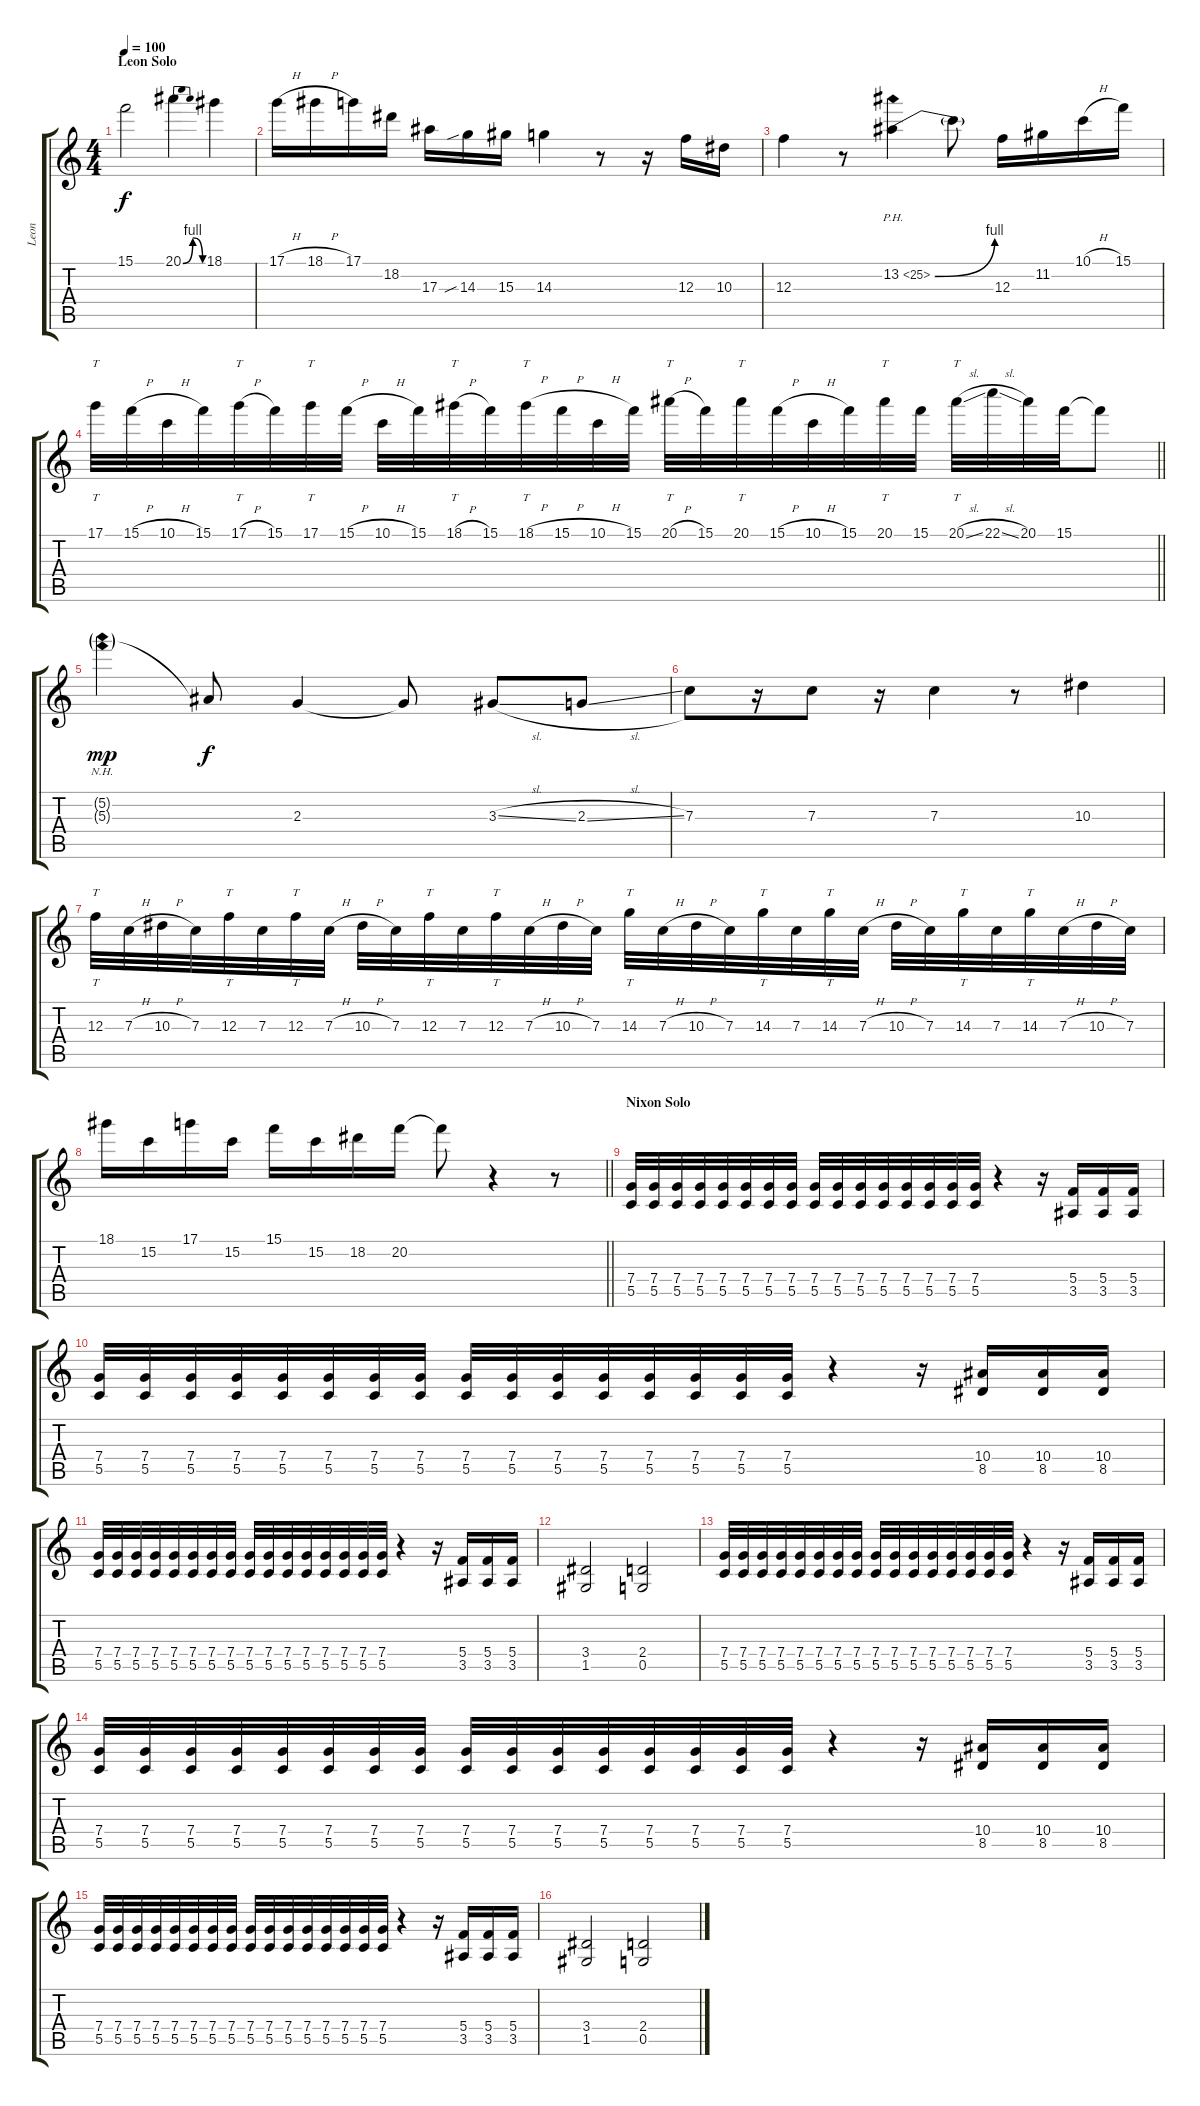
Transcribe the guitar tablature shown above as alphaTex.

\track ("Leon" "Leon") {instrument distortionguitar}
\staff {score tabs}
\tuning (D4 A3 F3 C3 G2 C2) {hide}
\ts (4 4)
\section ("" "Leon Solo")
\tempo 100
\clef g2
\ks c
15.1.2{dy f} 20.1{be (bendrelease 0 0 15 4 45 4 60 0)}.4 18.1.4 |
17.1{h}.16 18.1{h}.16 17.1.16 18.2.16 17.3.16 14.3{sib}.16 15.3.16 14.3.4 r.8 r.16 12.3.16 10.3.16 |
12.3.4 r.8 13.2{be (bend 0 0 60 4) ph 12}.4 13.2{t}.8 12.3.16 11.2.16 10.1{h}.16 15.1.16 |
\barLineRight lightlight
17.1.32{tt} 15.1{h}.32 10.1{h}.32 15.1.32 17.1{h}.32{tt} 15.1.32 17.1.32{tt} 15.1{h}.32 10.1{h}.32 15.1.32 18.1{h}.32{tt} 15.1.32 18.1{h}.32{tt} 15.1{h}.32 10.1{h}.32 15.1.32 20.1{h}.32{tt} 15.1.32 20.1.32{tt} 15.1{h}.32 10.1{h}.32 15.1.32 20.1.32{tt} 15.1.32 20.1{sl}.32{tt} 22.1{sl}.32 20.1.32 15.1.32 15.1{t}.8 |
(5.2{nh g} 5.3{nh g}).4{dy mp} 5.3{t}.8{dy f} 2.3.4 2.3{t}.8 3.3{sl}.8 2.3{sl}.8 |
7.3.8 r.16 7.3.8 r.16 7.3.4 r.8 10.3.4 |
12.3.32{tt} 7.3{h}.32 10.3{h}.32 7.3.32 12.3.32{tt} 7.3.32 12.3.32{tt} 7.3{h}.32 10.3{h}.32 7.3.32 12.3.32{tt} 7.3.32 12.3.32{tt} 7.3{h}.32 10.3{h}.32 7.3.32 14.3.32{tt} 7.3{h}.32 10.3{h}.32 7.3.32 14.3.32{tt} 7.3.32 14.3.32{tt} 7.3{h}.32 10.3{h}.32 7.3.32 14.3.32{tt} 7.3.32 14.3.32{tt} 7.3{h}.32 10.3{h}.32 7.3.32 |
\barLineRight lightlight
18.1.16 15.2.16 17.1.16 15.2.16 15.1.16 15.2.16 18.2.16 20.2.16 20.2{t}.8 r.4 r.8 |
\section ("" "Nixon Solo")
(7.4 5.5).32{balance 16} (7.4 5.5).32 (7.4 5.5).32 (7.4 5.5).32 (7.4 5.5).32 (7.4 5.5).32 (7.4 5.5).32 (7.4 5.5).32 (7.4 5.5).32 (7.4 5.5).32 (7.4 5.5).32 (7.4 5.5).32 (7.4 5.5).32 (7.4 5.5).32 (7.4 5.5).32 (7.4 5.5).32 r.4 r.16 (5.4 3.5).16 (5.4 3.5).16 (5.4 3.5).16 |
(7.4 5.5).32 (7.4 5.5).32 (7.4 5.5).32 (7.4 5.5).32 (7.4 5.5).32 (7.4 5.5).32 (7.4 5.5).32 (7.4 5.5).32 (7.4 5.5).32 (7.4 5.5).32 (7.4 5.5).32 (7.4 5.5).32 (7.4 5.5).32 (7.4 5.5).32 (7.4 5.5).32 (7.4 5.5).32 r.4 r.16 (10.4 8.5).16 (10.4 8.5).16 (10.4 8.5).16 |
(7.4 5.5).32 (7.4 5.5).32 (7.4 5.5).32 (7.4 5.5).32 (7.4 5.5).32 (7.4 5.5).32 (7.4 5.5).32 (7.4 5.5).32 (7.4 5.5).32 (7.4 5.5).32 (7.4 5.5).32 (7.4 5.5).32 (7.4 5.5).32 (7.4 5.5).32 (7.4 5.5).32 (7.4 5.5).32 r.4 r.16 (5.4 3.5).16 (5.4 3.5).16 (5.4 3.5).16 |
(3.4 1.5).2 (2.4 0.5).2 |
(7.4 5.5).32 (7.4 5.5).32 (7.4 5.5).32 (7.4 5.5).32 (7.4 5.5).32 (7.4 5.5).32 (7.4 5.5).32 (7.4 5.5).32 (7.4 5.5).32 (7.4 5.5).32 (7.4 5.5).32 (7.4 5.5).32 (7.4 5.5).32 (7.4 5.5).32 (7.4 5.5).32 (7.4 5.5).32 r.4 r.16 (5.4 3.5).16 (5.4 3.5).16 (5.4 3.5).16 |
(7.4 5.5).32 (7.4 5.5).32 (7.4 5.5).32 (7.4 5.5).32 (7.4 5.5).32 (7.4 5.5).32 (7.4 5.5).32 (7.4 5.5).32 (7.4 5.5).32 (7.4 5.5).32 (7.4 5.5).32 (7.4 5.5).32 (7.4 5.5).32 (7.4 5.5).32 (7.4 5.5).32 (7.4 5.5).32 r.4 r.16 (10.4 8.5).16 (10.4 8.5).16 (10.4 8.5).16 |
(7.4 5.5).32 (7.4 5.5).32 (7.4 5.5).32 (7.4 5.5).32 (7.4 5.5).32 (7.4 5.5).32 (7.4 5.5).32 (7.4 5.5).32 (7.4 5.5).32 (7.4 5.5).32 (7.4 5.5).32 (7.4 5.5).32 (7.4 5.5).32 (7.4 5.5).32 (7.4 5.5).32 (7.4 5.5).32 r.4 r.16 (5.4 3.5).16 (5.4 3.5).16 (5.4 3.5).16 |
(3.4 1.5).2 (2.4 0.5).2
